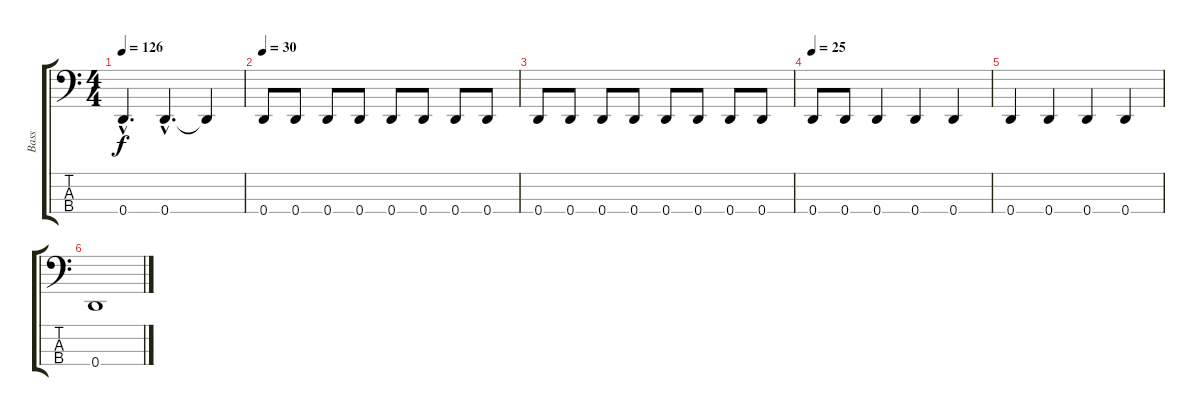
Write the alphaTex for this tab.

\track ("Bass" "Bass") {instrument electricbassfinger}
\staff {score tabs}
\tuning (G2 D2 A1 D1) {hide}
\ts (4 4)
\tempo 126
\clef f4
\ks c
0.4{hac}.4{d dy f} 0.4{hac}.4{d} 0.4{t}.4 |
\tempo 30
0.4.8 0.4.8 0.4.8 0.4.8 0.4.8 0.4.8 0.4.8 0.4.8 |
0.4.8 0.4.8 0.4.8 0.4.8 0.4.8 0.4.8 0.4.8 0.4.8 |
\tempo 25
0.4.8 0.4.8 0.4.4 0.4.4 0.4.4 |
0.4.4 0.4.4 0.4.4 0.4.4 |
0.4.1
